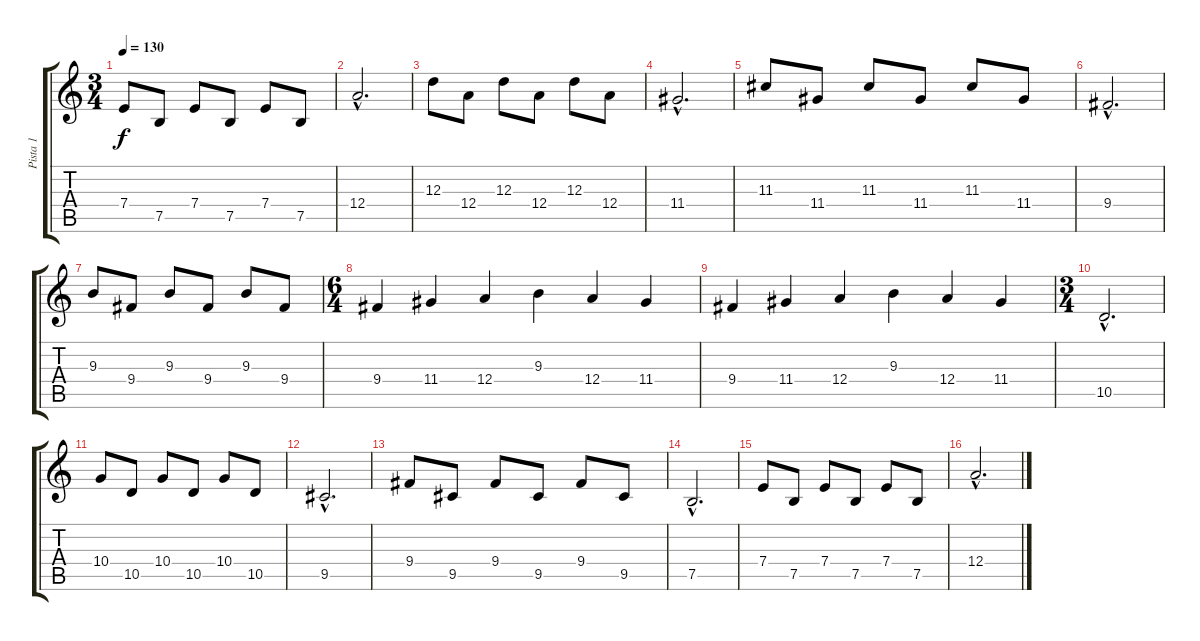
\track ("Pista 1" "Pista 1") {instrument distortionguitar}
\staff {score tabs}
\tuning (B3 Gb3 D3 A2 E2 B1) {hide}
\ts (3 4)
\tempo 130
\clef g2
\ks c
7.4.8{dy f} 7.5.8 7.4.8 7.5.8 7.4.8 7.5.8 |
12.4{hac}.2{d} |
12.3.8 12.4.8 12.3.8 12.4.8 12.3.8 12.4.8 |
11.4{hac}.2{d} |
11.3.8 11.4.8 11.3.8 11.4.8 11.3.8 11.4.8 |
9.4{hac}.2{d} |
9.3.8 9.4.8 9.3.8 9.4.8 9.3.8 9.4.8 |
\ts (6 4)
9.4.4 11.4.4 12.4.4 9.3.4 12.4.4 11.4.4 |
9.4.4 11.4.4 12.4.4 9.3.4 12.4.4 11.4.4 |
\ts (3 4)
10.5{hac}.2{d} |
10.4.8 10.5.8 10.4.8 10.5.8 10.4.8 10.5.8 |
9.5{hac}.2{d} |
9.4.8 9.5.8 9.4.8 9.5.8 9.4.8 9.5.8 |
7.5{hac}.2{d} |
7.4.8 7.5.8 7.4.8 7.5.8 7.4.8 7.5.8 |
12.4{hac}.2{d}
